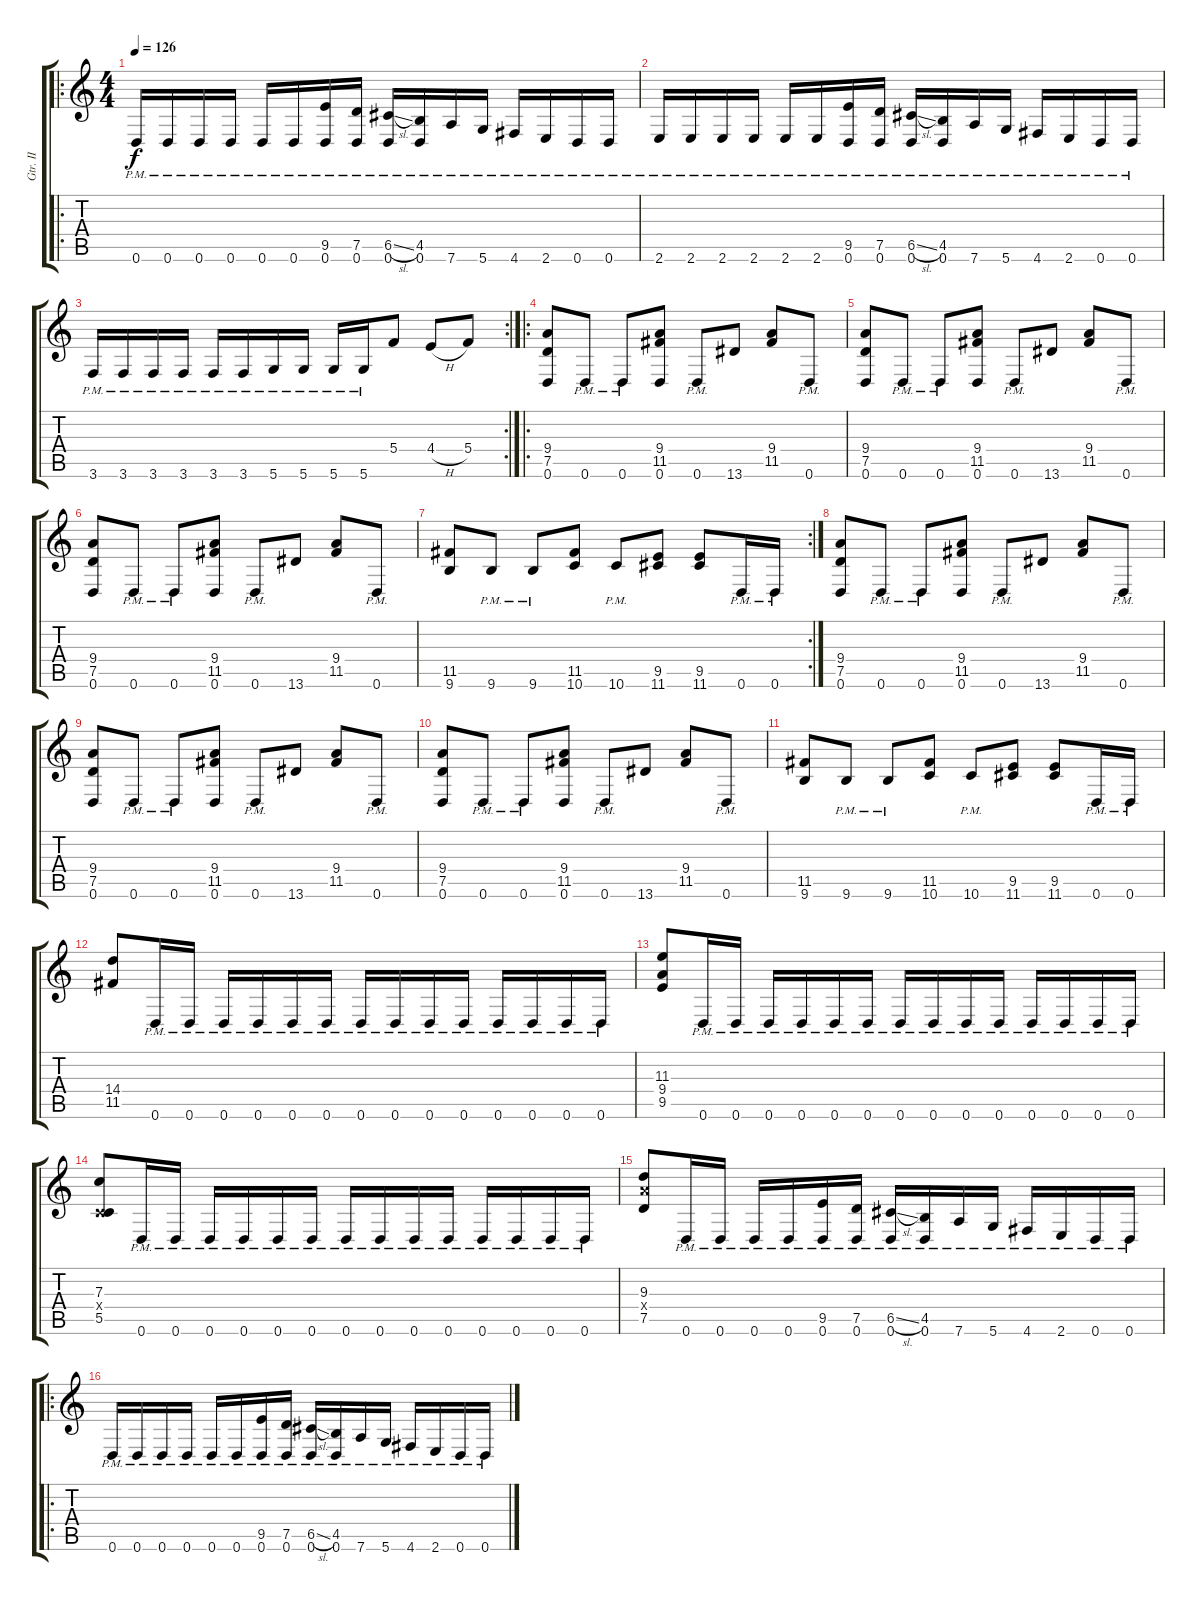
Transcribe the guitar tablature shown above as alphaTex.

\track ("Gtr. II" "Gtr. II") {instrument overdrivenguitar}
\staff {score tabs}
\tuning (D4 A3 F3 C3 G2 D2) {hide}
\ro
\ts (4 4)
\tempo 126
\clef g2
\ks c
0.6{pm}.16{dy f} 0.6{pm}.16 0.6{pm}.16 0.6{pm}.16 0.6{pm}.16 0.6{pm}.16 (9.5 0.6{pm}).16 (7.5 0.6{pm}).16 (6.5{sl} 0.6{pm}).16 (4.5 0.6{pm}).16 7.6{pm}.16 5.6{pm}.16 4.6{pm}.16 2.6{pm}.16 0.6{pm}.16 0.6{pm}.16 |
2.6{pm}.16 2.6{pm}.16 2.6{pm}.16 2.6{pm}.16 2.6{pm}.16 2.6{pm}.16 (9.5 0.6{pm}).16 (7.5 0.6{pm}).16 (6.5{sl} 0.6{pm}).16 (4.5 0.6{pm}).16 7.6{pm}.16 5.6{pm}.16 4.6{pm}.16 2.6{pm}.16 0.6{pm}.16 0.6{pm}.16 |
\rc 2
3.6{pm}.16 3.6{pm}.16 3.6{pm}.16 3.6{pm}.16 3.6{pm}.16 3.6{pm}.16 5.6{pm}.16 5.6{pm}.16 5.6{pm}.16 5.6{pm}.16 5.4.8 4.4{h}.8 5.4.8 |
\ro
(9.4 7.5 0.6).8 0.6{pm}.8 0.6{pm}.8 (9.4 11.5 0.6).8 0.6{pm}.8 13.6.8 (9.4 11.5).8 0.6{pm}.8 |
(9.4 7.5 0.6).8 0.6{pm}.8 0.6{pm}.8 (9.4 11.5 0.6).8 0.6{pm}.8 13.6.8 (9.4 11.5).8 0.6{pm}.8 |
(9.4 7.5 0.6).8 0.6{pm}.8 0.6{pm}.8 (9.4 11.5 0.6).8 0.6{pm}.8 13.6.8 (9.4 11.5).8 0.6{pm}.8 |
\rc 2
(11.5 9.6).8 9.6{pm}.8 9.6{pm}.8 (11.5 10.6).8 10.6{pm}.8 (9.5 11.6).8 (9.5 11.6).8 0.6{pm}.16 0.6{pm}.16 |
(9.4 7.5 0.6).8 0.6{pm}.8 0.6{pm}.8 (9.4 11.5 0.6).8 0.6{pm}.8 13.6.8 (9.4 11.5).8 0.6{pm}.8 |
(9.4 7.5 0.6).8 0.6{pm}.8 0.6{pm}.8 (9.4 11.5 0.6).8 0.6{pm}.8 13.6.8 (9.4 11.5).8 0.6{pm}.8 |
(9.4 7.5 0.6).8 0.6{pm}.8 0.6{pm}.8 (9.4 11.5 0.6).8 0.6{pm}.8 13.6.8 (9.4 11.5).8 0.6{pm}.8 |
(11.5 9.6).8 9.6{pm}.8 9.6{pm}.8 (11.5 10.6).8 10.6{pm}.8 (9.5 11.6).8 (9.5 11.6).8 0.6{pm}.16 0.6{pm}.16 |
(14.4 11.5).8 0.6{pm}.16 0.6{pm}.16 0.6{pm}.16 0.6{pm}.16 0.6{pm}.16 0.6{pm}.16 0.6{pm}.16 0.6{pm}.16 0.6{pm}.16 0.6{pm}.16 0.6{pm}.16 0.6{pm}.16 0.6{pm}.16 0.6{pm}.16 |
(11.3 9.4 9.5).8 0.6{pm}.16 0.6{pm}.16 0.6{pm}.16 0.6{pm}.16 0.6{pm}.16 0.6{pm}.16 0.6{pm}.16 0.6{pm}.16 0.6{pm}.16 0.6{pm}.16 0.6{pm}.16 0.6{pm}.16 0.6{pm}.16 0.6{pm}.16 |
(7.3 0.4{x} 5.5).8 0.6{pm}.16 0.6{pm}.16 0.6{pm}.16 0.6{pm}.16 0.6{pm}.16 0.6{pm}.16 0.6{pm}.16 0.6{pm}.16 0.6{pm}.16 0.6{pm}.16 0.6{pm}.16 0.6{pm}.16 0.6{pm}.16 0.6{pm}.16 |
(9.3 9.4{x} 7.5).8 0.6{pm}.16 0.6{pm}.16 0.6{pm}.16 0.6{pm}.16 (9.5 0.6{pm}).16 (7.5 0.6{pm}).16 (6.5{sl} 0.6{pm}).16 (4.5 0.6{pm}).16 7.6{pm}.16 5.6{pm}.16 4.6{pm}.16 2.6{pm}.16 0.6{pm}.16 0.6{pm}.16 |
\ro
0.6{pm}.16 0.6{pm}.16 0.6{pm}.16 0.6{pm}.16 0.6{pm}.16 0.6{pm}.16 (9.5 0.6{pm}).16 (7.5 0.6{pm}).16 (6.5{sl} 0.6{pm}).16 (4.5 0.6{pm}).16 7.6{pm}.16 5.6{pm}.16 4.6{pm}.16 2.6{pm}.16 0.6{pm}.16 0.6{pm}.16
